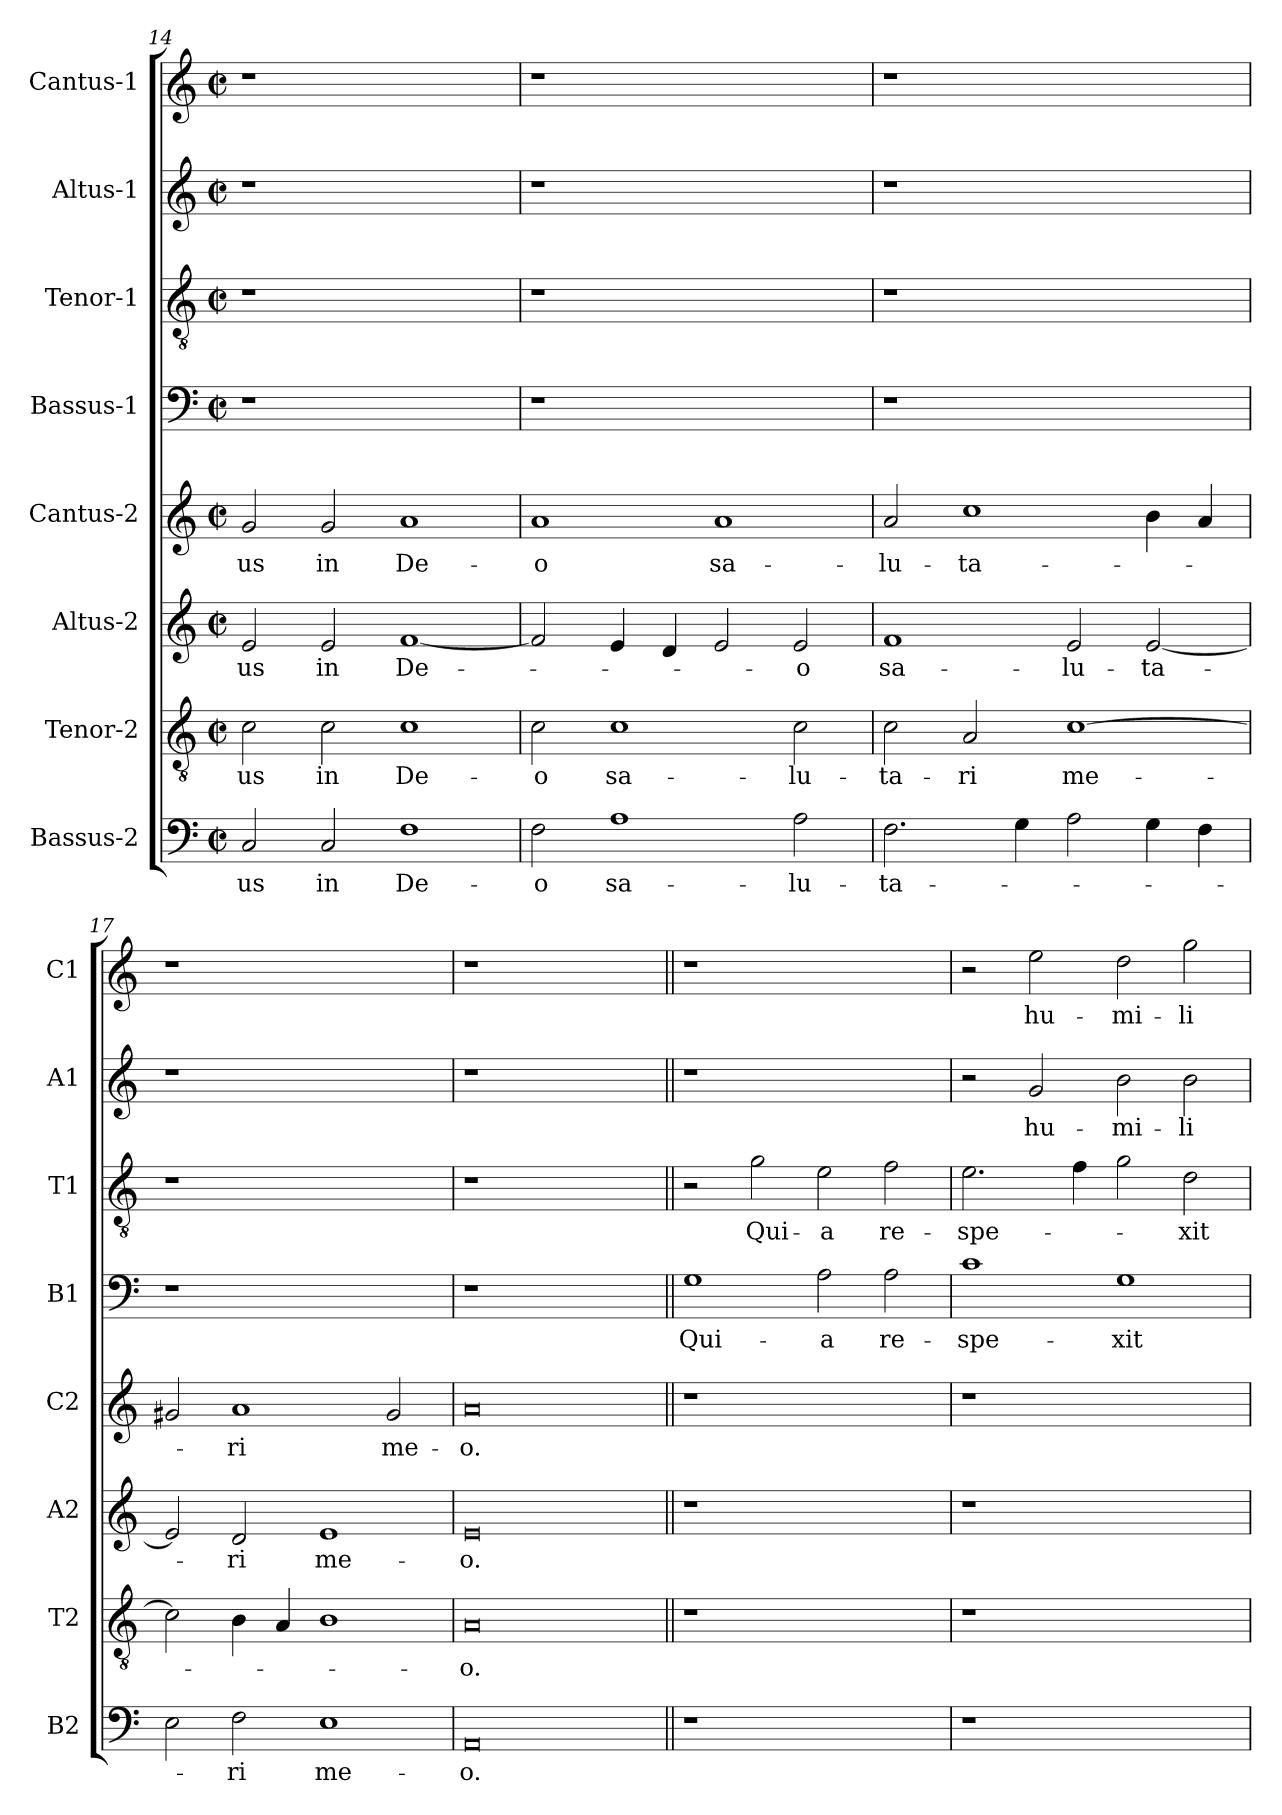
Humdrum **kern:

**kern	**text	**kern	**text	**kern	**text	**kern	**text	**kern	**text	**kern	**text	**kern	**text	**kern	**text
*part8	*part8	*part7	*part7	*part6	*part6	*part5	*part5	*part4	*part4	*part3	*part3	*part2	*part2	*part1	*part1
*staff8	*staff8	*staff7	*staff7	*staff6	*staff6	*staff5	*staff5	*staff4	*staff4	*staff3	*staff3	*staff2	*staff2	*staff1	*staff1
*I"Bassus-2	*	*I"Tenor-2	*	*I"Altus-2	*	*I"Cantus-2	*	*I"Bassus-1	*	*I"Tenor-1	*	*I"Altus-1	*	*I"Cantus-1	*
*I'B2	*	*I'T2	*	*I'A2	*	*I'C2	*	*I'B1	*	*I'T1	*	*I'A1	*	*I'C1	*
*clefF4	*	*clefGv2	*	*clefG2	*	*clefG2	*	*clefF4	*	*clefGv2	*	*clefG2	*	*clefG2	*
*k[]	*	*k[]	*	*k[]	*	*k[]	*	*k[]	*	*k[]	*	*k[]	*	*k[]	*
*C:	*	*C:	*	*C:	*	*C:	*	*C:	*	*C:	*	*C:	*	*C:	*
*M2/2	*	*M2/2	*	*M2/2	*	*M2/2	*	*M2/2	*	*M2/2	*	*M2/2	*	*M2/2	*
*met(c|)	*	*met(c|)	*	*met(c|)	*	*met(c|)	*	*met(c|)	*	*met(c|)	*	*met(c|)	*	*met(c|)	*
=14	=14	=14	=14	=14	=14	=14	=14	=14	=14	=14	=14	=14	=14	=14	=14
!	!LO:LY:b	!	!	!	!	!	!	!	!	!	!	!	!	!	!
!	!	!	!LO:LY:b	!	!	!	!	!	!	!	!	!	!	!	!
!	!	!	!	!	!LO:LY:b	!	!	!	!	!	!	!	!	!	!
!	!	!	!	!	!	!	!LO:LY:b	!	!	!	!	!	!	!	!
2C/	-us	2c\	-us	2e/	-us	2g/	-us	1r	.	1r	.	1r	.	1r	.
!	!LO:LY:b	!	!	!	!	!	!	!	!	!	!	!	!	!	!
!	!	!	!LO:LY:b	!	!	!	!	!	!	!	!	!	!	!	!
!	!	!	!	!	!LO:LY:b	!	!	!	!	!	!	!	!	!	!
!	!	!	!	!	!	!	!LO:LY:b	!	!	!	!	!	!	!	!
2C/	in	2c\	in	2e/	in	2g/	in	.	.	.	.	.	.	.	.
!	!LO:LY:b	!	!	!	!	!	!	!	!	!	!	!	!	!	!
!	!	!	!LO:LY:b	!	!	!	!	!	!	!	!	!	!	!	!
!	!	!	!	!	!LO:LY:b	!	!	!	!	!	!	!	!	!	!
!	!	!	!	!	!	!	!LO:LY:b	!	!	!	!	!	!	!	!
1F	De-	1c	De-	[1f	De-	1a	De-	1ryy	.	1ryy	.	1ryy	.	1ryy	.
=15	=15	=15	=15	=15	=15	=15	=15	=15	=15	=15	=15	=15	=15	=15	=15
!	!LO:LY:b	!	!	!	!	!	!	!	!	!	!	!	!	!	!
!	!	!	!LO:LY:b	!	!	!	!	!	!	!	!	!	!	!	!
!	!	!	!	!	!	!	!LO:LY:b	!	!	!	!	!	!	!	!
2F\	-o	2c\	-o	2f/]	.	1a	-o	1r	.	1r	.	1r	.	1r	.
!	!LO:LY:b	!	!	!	!	!	!	!	!	!	!	!	!	!	!
!	!	!	!LO:LY:b	!	!	!	!	!	!	!	!	!	!	!	!
1A	sa-	1c	sa-	4e/	.	.	.	.	.	.	.	.	.	.	.
.	.	.	.	4d/	.	.	.	.	.	.	.	.	.	.	.
!	!	!	!	!	!	!	!LO:LY:b	!	!	!	!	!	!	!	!
.	.	.	.	2e/	.	1a	sa-	1ryy	.	1ryy	.	1ryy	.	1ryy	.
!	!LO:LY:b	!	!	!	!	!	!	!	!	!	!	!	!	!	!
!	!	!	!LO:LY:b	!	!	!	!	!	!	!	!	!	!	!	!
!	!	!	!	!	!LO:LY:b	!	!	!	!	!	!	!	!	!	!
2A\	-lu-	2c\	-lu-	2e/	-o	.	.	.	.	.	.	.	.	.	.
=16	=16	=16	=16	=16	=16	=16	=16	=16	=16	=16	=16	=16	=16	=16	=16
!	!LO:LY:b	!	!	!	!	!	!	!	!	!	!	!	!	!	!
!	!	!	!LO:LY:b	!	!	!	!	!	!	!	!	!	!	!	!
!	!	!	!	!	!LO:LY:b	!	!	!	!	!	!	!	!	!	!
!	!	!	!	!	!	!	!LO:LY:b	!	!	!	!	!	!	!	!
2.F\	-ta-	2c\	-ta-	1f	sa-	2a/	-lu-	1r	.	1r	.	1r	.	1r	.
!	!	!	!LO:LY:b	!	!	!	!	!	!	!	!	!	!	!	!
!	!	!	!	!	!	!	!LO:LY:b	!	!	!	!	!	!	!	!
.	.	2A/	-ri	.	.	1cc	-ta-	.	.	.	.	.	.	.	.
4G\	.	.	.	.	.	.	.	.	.	.	.	.	.	.	.
!	!	!	!LO:LY:b	!	!	!	!	!	!	!	!	!	!	!	!
!	!	!	!	!	!LO:LY:b	!	!	!	!	!	!	!	!	!	!
2A\	.	[1c	me-	2e/	-lu-	.	.	1ryy	.	1ryy	.	1ryy	.	1ryy	.
!	!	!	!	!	!LO:LY:b	!	!	!	!	!	!	!	!	!	!
4G\	.	.	.	[2e/	-ta-	4b\	.	.	.	.	.	.	.	.	.
4F\	.	.	.	.	.	4a/	.	.	.	.	.	.	.	.	.
=17	=17	=17	=17	=17	=17	=17	=17	=17	=17	=17	=17	=17	=17	=17	=17
2E\	.	2c\]	.	2e/]	.	2g#X/	.	1r	.	1r	.	1r	.	1r	.
!	!LO:LY:b	!	!	!	!	!	!	!	!	!	!	!	!	!	!
!	!	!	!	!	!LO:LY:b	!	!	!	!	!	!	!	!	!	!
!	!	!	!	!	!	!	!LO:LY:b	!	!	!	!	!	!	!	!
2F\	-ri	4B\	.	2d/	-ri	1a	-ri	.	.	.	.	.	.	.	.
.	.	4A/	.	.	.	.	.	.	.	.	.	.	.	.	.
!	!LO:LY:b	!	!	!	!	!	!	!	!	!	!	!	!	!	!
!	!	!	!	!	!LO:LY:b	!	!	!	!	!	!	!	!	!	!
1E	me-	1B	.	1e	me-	.	.	1ryy	.	1ryy	.	1ryy	.	1ryy	.
!	!	!	!	!	!	!	!LO:LY:b	!	!	!	!	!	!	!	!
.	.	.	.	.	.	2g#/	me-	.	.	.	.	.	.	.	.
=18	=18	=18	=18	=18	=18	=18	=18	=18	=18	=18	=18	=18	=18	=18	=18
!	!LO:LY:b	!	!	!	!	!	!	!	!	!	!	!	!	!	!
!	!	!	!LO:LY:b	!	!	!	!	!	!	!	!	!	!	!	!
!	!	!	!	!	!LO:LY:b	!	!	!	!	!	!	!	!	!	!
!	!	!	!	!	!	!	!LO:LY:b	!	!	!	!	!	!	!	!
0AA	-o.	0A	-o.	0e	-o.	0a	-o.	1r	.	1r	.	1r	.	1r	.
.	.	.	.	.	.	.	.	1ryy	.	1ryy	.	1ryy	.	1ryy	.
!!LO:LB:g=z
=19||	=19||	=19||	=19||	=19||	=19||	=19||	=19||	=19||	=19||	=19||	=19||	=19||	=19||	=19||	=19||
!	!	!	!	!	!	!	!	!	!LO:LY:b	!	!	!	!	!	!
1r	.	1r	.	1r	.	1r	.	1G	Qui-	2r	.	1r	.	1r	.
!	!	!	!	!	!	!	!	!	!	!	!LO:LY:b	!	!	!	!
.	.	.	.	.	.	.	.	.	.	2g\	Qui-	.	.	.	.
!	!	!	!	!	!	!	!	!	!LO:LY:b	!	!	!	!	!	!
!	!	!	!	!	!	!	!	!	!	!	!LO:LY:b	!	!	!	!
1ryy	.	1ryy	.	1ryy	.	1ryy	.	2A\	-a	2e\	-a	1ryy	.	1ryy	.
!	!	!	!	!	!	!	!	!	!LO:LY:b	!	!	!	!	!	!
!	!	!	!	!	!	!	!	!	!	!	!LO:LY:b	!	!	!	!
.	.	.	.	.	.	.	.	2A\	re-	2f\	re-	.	.	.	.
=20	=20	=20	=20	=20	=20	=20	=20	=20	=20	=20	=20	=20	=20	=20	=20
!	!	!	!	!	!	!	!	!	!LO:LY:b	!	!	!	!	!	!
!	!	!	!	!	!	!	!	!	!	!	!LO:LY:b	!	!	!	!
1r	.	1r	.	1r	.	1r	.	1c	-spe-	2.e\	-spe-	2r	.	2r	.
!	!	!	!	!	!	!	!	!	!	!	!	!	!LO:LY:b	!	!
!	!	!	!	!	!	!	!	!	!	!	!	!	!	!	!LO:LY:b
.	.	.	.	.	.	.	.	.	.	.	.	2g/	hu-	2ee\	hu-
.	.	.	.	.	.	.	.	.	.	4f\	.	.	.	.	.
!	!	!	!	!	!	!	!	!	!LO:LY:b	!	!	!	!	!	!
!	!	!	!	!	!	!	!	!	!	!	!	!	!LO:LY:b	!	!
!	!	!	!	!	!	!	!	!	!	!	!	!	!	!	!LO:LY:b
1ryy	.	1ryy	.	1ryy	.	1ryy	.	1G	-xit	2g\	.	2b\	-mi-	2dd\	-mi-
!	!	!	!	!	!	!	!	!	!	!	!LO:LY:b	!	!	!	!
!	!	!	!	!	!	!	!	!	!	!	!	!	!LO:LY:b	!	!
!	!	!	!	!	!	!	!	!	!	!	!	!	!	!	!LO:LY:b
.	.	.	.	.	.	.	.	.	.	2d\	-xit	2b\	-li-	2gg\	-li-
=	=	=	=	=	=	=	=	=	=	=	=	=	=	=	=
*-	*-	*-	*-	*-	*-	*-	*-	*-	*-	*-	*-	*-	*-	*-	*-
